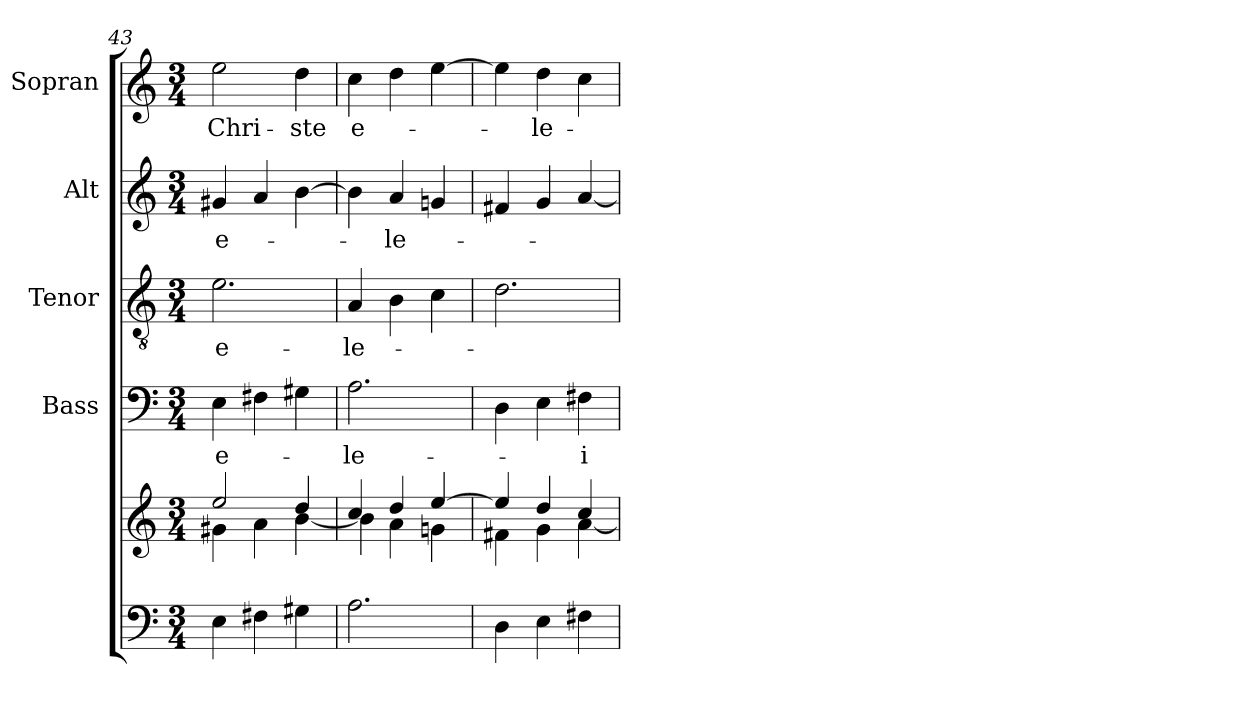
**kern	**kern	**kern	**text	**kern	**text	**kern	**text	**kern	**text
*part5	*part5	*part4	*part4	*part3	*part3	*part2	*part2	*part1	*part1
*staff6	*staff5	*staff4	*staff4	*staff3	*staff3	*staff2	*staff2	*staff1	*staff1
*	*	*I"Bass	*	*I"Tenor	*	*I"Alt	*	*I"Sopran	*
*	*	*I'B.	*	*I'T.	*	*I'A.	*	*I'S.	*
*clefF4	*clefG2	*clefF4	*	*clefGv2	*	*clefG2	*	*clefG2	*
*k[]	*k[]	*k[]	*	*k[]	*	*k[]	*	*k[]	*
*C:	*C:	*C:	*	*C:	*	*C:	*	*C:	*
*M3/4	*M3/4	*M3/4	*	*M3/4	*	*M3/4	*	*M3/4	*
=43	=43	=43	=43	=43	=43	=43	=43	=43	=43
*	*^	*	*	*	*	*	*	*	*
!	!	!	!	!LO:LY:b	!	!LO:LY:b	!	!LO:LY:b	!	!LO:LY:b
4E\	2ee/	4g#X\	4E\	e-	2.e\	e-	4g#X/	e-	2ee\	Chri-
4F#X\	.	4a\	4F#X\	.	.	.	4a/	.	.	.
!	!	!	!	!	!	!	!	!	!	!LO:LY:b
4G#X\	4dd/	[<4b\	4G#X\	.	.	.	[4b\	.	4dd\	-ste
=44	=44	=44	=44	=44	=44	=44	=44	=44	=44	=44
!	!	!	!	!LO:LY:b	!	!LO:LY:b	!	!	!	!LO:LY:b
2.A\	4cc/	4b\]	2.A\	-le-	4A/	-le-	4b\]	.	4cc\	e-
!	!	!	!	!	!	!	!	!LO:LY:b	!	!
.	4dd/	4a\	.	.	4B\	.	4a/	-le-	4dd\	.
.	[>4ee/	4gn\	.	.	4c\	.	4gn/	.	[4ee\	.
!!LO:PB:g=z
=45	=45	=45	=45	=45	=45	=45	=45	=45	=45	=45
4D\	4ee/]	4f#X\	4D\	.	2.d\	.	4f#X/	.	4ee\]	.
!	!	!	!	!	!	!	!	!	!	!LO:LY:b
4E\	4dd/	4g\	4E\	.	.	.	4g/	.	4dd\	-le-
!	!	!	!	!LO:LY:b	!	!	!	!	!	!
4F#X\	4cc/	[<4a\	4F#X\	-i-	.	.	[4a/	.	4cc\	.
*	*v	*v	*	*	*	*	*	*	*	*
=	=	=	=	=	=	=	=	=	=
*-	*-	*-	*-	*-	*-	*-	*-	*-	*-
